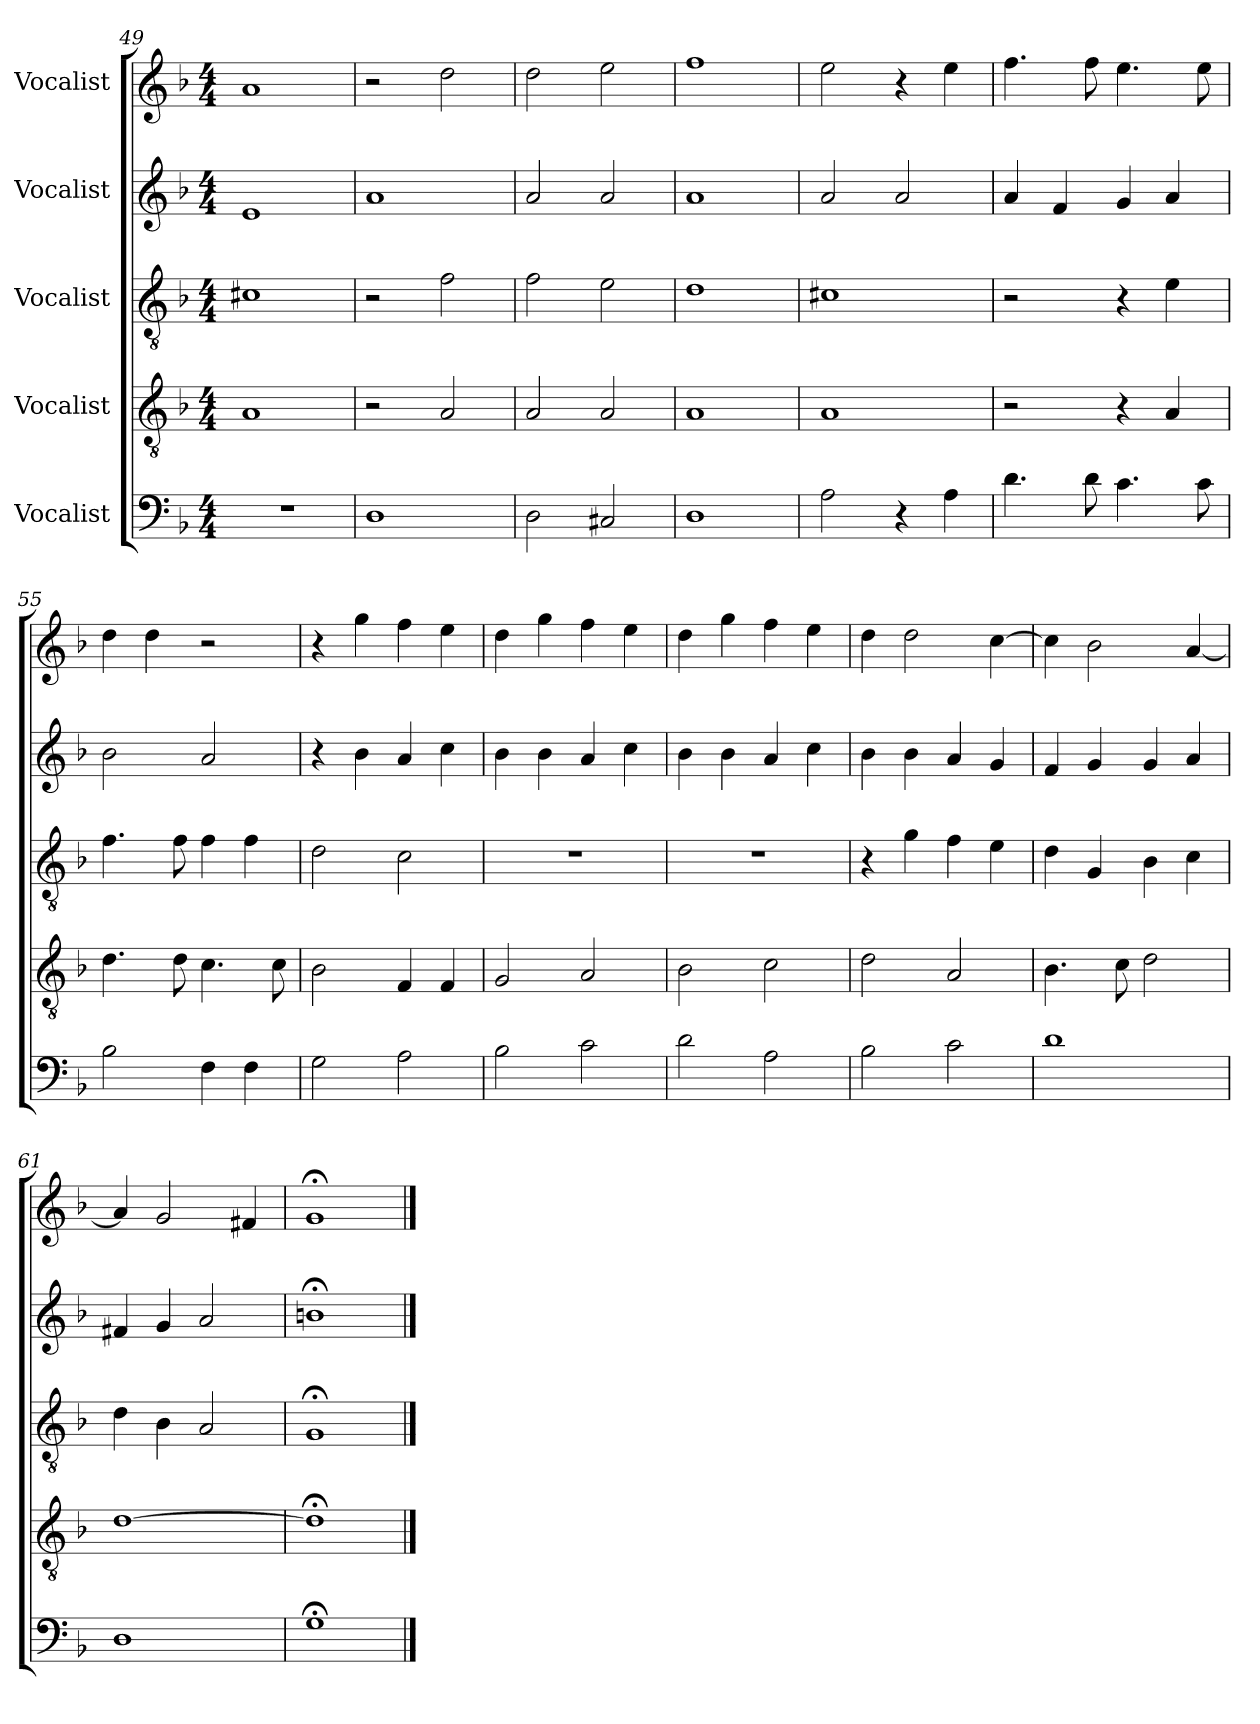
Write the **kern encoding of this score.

**kern	**kern	**kern	**kern	**kern
*part5	*part4	*part3	*part2	*part1
*staff5	*staff4	*staff3	*staff2	*staff1
*I"Vocalist	*I"Vocalist	*I"Vocalist	*I"Vocalist	*I"Vocalist
*clefF4	*clefGv2	*clefGv2	*clefG2	*clefG2
*k[b-]	*k[b-]	*k[b-]	*k[b-]	*k[b-]
*M4/4	*M4/4	*M4/4	*M4/4	*M4/4
=49	=49	=49	=49	=49
1r	1A	1c#X	1e	1a
=50	=50	=50	=50	=50
1D	2r	2r	1a	2r
.	2A/	2f\	.	2dd\
=51	=51	=51	=51	=51
2D\	2A/	2f\	2a/	2dd\
2C#X/	2A/	2e\	2a/	2ee\
=52	=52	=52	=52	=52
1D	1A	1d	1a	1ff
=53	=53	=53	=53	=53
2A\	1A	1c#X	2a/	2ee\
4r	.	.	2a/	4r
4A\	.	.	.	4ee\
=54	=54	=54	=54	=54
4.d\	2r	2r	4a/	4.ff\
.	.	.	4f/	.
8d\	.	.	.	8ff\
4.c\	4r	4r	4g/	4.ee\
.	4A/	4e\	4a/	.
8c\	.	.	.	8ee\
=55	=55	=55	=55	=55
2B-\	4.d\	4.f\	2b-\	4dd\
.	.	.	.	4dd\
.	8d\	8f\	.	.
4F\	4.c\	4f\	2a/	2r
4F\	.	4f\	.	.
.	8c\	.	.	.
=56	=56	=56	=56	=56
2G\	2B-\	2d\	4r	4r
.	.	.	4b-\	4gg\
2A\	4F/	2c\	4a/	4ff\
.	4F/	.	4cc\	4ee\
=57	=57	=57	=57	=57
2B-\	2G/	1r	4b-\	4dd\
.	.	.	4b-\	4gg\
2c\	2A/	.	4a/	4ff\
.	.	.	4cc\	4ee\
=58	=58	=58	=58	=58
2d\	2B-\	1r	4b-\	4dd\
.	.	.	4b-\	4gg\
2A\	2c\	.	4a/	4ff\
.	.	.	4cc\	4ee\
=59	=59	=59	=59	=59
2B-\	2d\	4r	4b-\	4dd\
.	.	4g\	4b-\	2dd\
2c\	2A/	4f\	4a/	.
.	.	4e\	4g/	[4cc\
=60	=60	=60	=60	=60
1d	4.B-\	4d\	4f/	4cc\]
.	.	4G/	4g/	2b-\
.	8c\	.	.	.
.	2d\	4B-\	4g/	.
.	.	4c\	4a/	[4a/
=61	=61	=61	=61	=61
1D	[1d	4d\	4f#X/	4a/]
.	.	4B-\	4g/	2g/
.	.	2A/	2a/	.
.	.	.	.	4f#X/
=62	=62	=62	=62	=62
1G;<	1d;<]	1G;<	1bn;<	1g;<
==	==	==	==	==
*-	*-	*-	*-	*-
